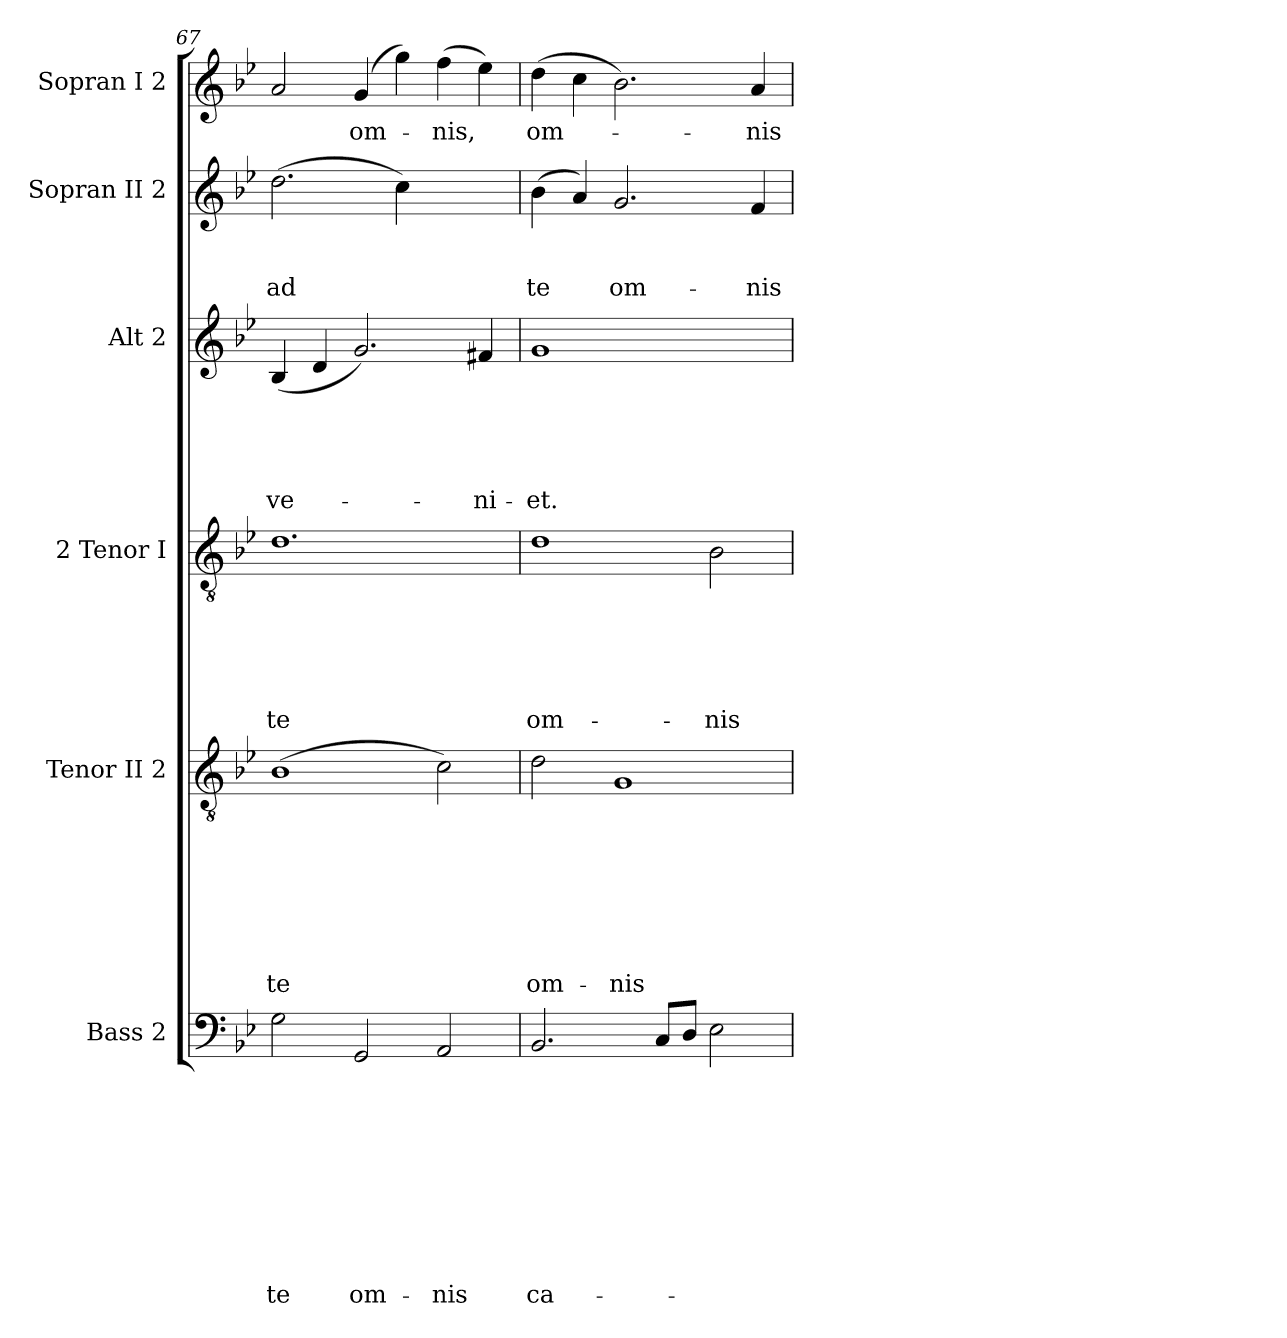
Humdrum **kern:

**kern	**text	**text	**text	**text	**text	**text	**text	**text	**text	**text	**kern	**text	**text	**text	**text	**text	**text	**text	**text	**kern	**text	**text	**text	**text	**text	**text	**kern	**text	**text	**text	**text	**text	**kern	**text	**text	**text	**kern	**text
*part6	*part6	*part6	*part6	*part6	*part6	*part6	*part6	*part6	*part6	*part6	*part5	*part5	*part5	*part5	*part5	*part5	*part5	*part5	*part5	*part4	*part4	*part4	*part4	*part4	*part4	*part4	*part3	*part3	*part3	*part3	*part3	*part3	*part2	*part2	*part2	*part2	*part1	*part1
*staff6	*staff6	*staff6	*staff6	*staff6	*staff6	*staff6	*staff6	*staff6	*staff6	*staff6	*staff5	*staff5	*staff5	*staff5	*staff5	*staff5	*staff5	*staff5	*staff5	*staff4	*staff4	*staff4	*staff4	*staff4	*staff4	*staff4	*staff3	*staff3	*staff3	*staff3	*staff3	*staff3	*staff2	*staff2	*staff2	*staff2	*staff1	*staff1
*I"Bass 2	*	*	*	*	*	*	*	*	*	*	*I"Tenor II 2	*	*	*	*	*	*	*	*	*I"2 Tenor I	*	*	*	*	*	*	*I"Alt 2	*	*	*	*	*	*I"Sopran II 2	*	*	*	*I"Sopran I 2	*
*clefF4	*	*	*	*	*	*	*	*	*	*	*clefGv2	*	*	*	*	*	*	*	*	*clefGv2	*	*	*	*	*	*	*clefG2	*	*	*	*	*	*clefG2	*	*	*	*clefG2	*
*k[b-e-]	*	*	*	*	*	*	*	*	*	*	*k[b-e-]	*	*	*	*	*	*	*	*	*k[b-e-]	*	*	*	*	*	*	*k[b-e-]	*	*	*	*	*	*k[b-e-]	*	*	*	*k[b-e-]	*
*B-:	*	*	*	*	*	*	*	*	*	*	*B-:	*	*	*	*	*	*	*	*	*B-:	*	*	*	*	*	*	*B-:	*	*	*	*	*	*B-:	*	*	*	*B-:	*
=67	=67	=67	=67	=67	=67	=67	=67	=67	=67	=67	=67	=67	=67	=67	=67	=67	=67	=67	=67	=67	=67	=67	=67	=67	=67	=67	=67	=67	=67	=67	=67	=67	=67	=67	=67	=67	=67	=67
!	!	!	!	!	!	!	!	!	!	!LO:LY:b	!	!	!	!	!	!	!	!	!LO:LY:b	!	!	!	!	!	!	!LO:LY:b	!	!	!	!	!	!LO:LY:b	!	!	!	!LO:LY:b	!	!
2G\	.	.	.	.	.	.	.	.	.	te	(>1B-	.	.	.	.	.	.	.	te	1.d	.	.	.	.	.	te	(<4B-/	.	.	.	.	ve-	(>2.dd\	.	.	ad	2a/	.
.	.	.	.	.	.	.	.	.	.	.	.	.	.	.	.	.	.	.	.	.	.	.	.	.	.	.	4d/	.	.	.	.	.	.	.	.	.	.	.
!	!	!	!	!	!	!	!	!	!	!LO:LY:b	!	!	!	!	!	!	!	!	!	!	!	!	!	!	!	!	!	!	!	!	!	!	!	!	!	!	!	!LO:LY:b
2GG/	.	.	.	.	.	.	.	.	.	om-	.	.	.	.	.	.	.	.	.	.	.	.	.	.	.	.	2.g/)	.	.	.	.	.	.	.	.	.	(4g/	om-
.	.	.	.	.	.	.	.	.	.	.	.	.	.	.	.	.	.	.	.	.	.	.	.	.	.	.	.	.	.	.	.	.	4cc\)	.	.	.	4gg\)	.
!	!	!	!	!	!	!	!	!	!	!LO:LY:b	!	!	!	!	!	!	!	!	!	!	!	!	!	!	!	!	!	!	!	!	!	!	!	!	!	!	!	!LO:LY:b
2AA/	.	.	.	.	.	.	.	.	.	-nis	2c\)	.	.	.	.	.	.	.	.	.	.	.	.	.	.	.	.	.	.	.	.	.	2ryy	.	.	.	(>4ff\	-nis,
!	!	!	!	!	!	!	!	!	!	!	!	!	!	!	!	!	!	!	!	!	!	!	!	!	!	!	!	!	!	!	!	!LO:LY:b	!	!	!	!	!	!
.	.	.	.	.	.	.	.	.	.	.	.	.	.	.	.	.	.	.	.	.	.	.	.	.	.	.	4f#X/	.	.	.	.	-ni-	.	.	.	.	4ee-\)	.
=68	=68	=68	=68	=68	=68	=68	=68	=68	=68	=68	=68	=68	=68	=68	=68	=68	=68	=68	=68	=68	=68	=68	=68	=68	=68	=68	=68	=68	=68	=68	=68	=68	=68	=68	=68	=68	=68	=68
!	!	!	!	!	!	!	!	!	!	!LO:LY:b	!	!	!	!	!	!	!	!	!LO:LY:b	!	!	!	!	!	!	!LO:LY:b	!	!	!	!	!	!LO:LY:b	!	!	!	!LO:LY:b	!	!LO:LY:b
2.BB-/	.	.	.	.	.	.	.	.	.	ca-	2d\	.	.	.	.	.	.	.	om-	1d	.	.	.	.	.	om-	1g	.	.	.	.	-et.	(>4b-\	.	.	te	(>4dd\	om-
.	.	.	.	.	.	.	.	.	.	.	.	.	.	.	.	.	.	.	.	.	.	.	.	.	.	.	.	.	.	.	.	.	4a/)	.	.	.	4cc\	.
!	!	!	!	!	!	!	!	!	!	!	!	!	!	!	!	!	!	!	!LO:LY:b	!	!	!	!	!	!	!	!	!	!	!	!	!	!	!	!	!LO:LY:b	!	!
.	.	.	.	.	.	.	.	.	.	.	1G	.	.	.	.	.	.	.	-nis	.	.	.	.	.	.	.	.	.	.	.	.	.	2.g/	.	.	om-	2.b-\)	.
8C/L	.	.	.	.	.	.	.	.	.	.	.	.	.	.	.	.	.	.	.	.	.	.	.	.	.	.	.	.	.	.	.	.	.	.	.	.	.	.
8D/J	.	.	.	.	.	.	.	.	.	.	.	.	.	.	.	.	.	.	.	.	.	.	.	.	.	.	.	.	.	.	.	.	.	.	.	.	.	.
!	!	!	!	!	!	!	!	!	!	!	!	!	!	!	!	!	!	!	!	!	!	!	!	!	!	!LO:LY:b	!	!	!	!	!	!	!	!	!	!	!	!
2E-\	.	.	.	.	.	.	.	.	.	.	.	.	.	.	.	.	.	.	.	2B-\	.	.	.	.	.	-nis	2ryy	.	.	.	.	.	.	.	.	.	.	.
!	!	!	!	!	!	!	!	!	!	!	!	!	!	!	!	!	!	!	!	!	!	!	!	!	!	!	!	!	!	!	!	!	!	!	!	!LO:LY:b	!	!LO:LY:b
.	.	.	.	.	.	.	.	.	.	.	.	.	.	.	.	.	.	.	.	.	.	.	.	.	.	.	.	.	.	.	.	.	4f/	.	.	-nis	4a/	-nis
=	=	=	=	=	=	=	=	=	=	=	=	=	=	=	=	=	=	=	=	=	=	=	=	=	=	=	=	=	=	=	=	=	=	=	=	=	=	=
*-	*-	*-	*-	*-	*-	*-	*-	*-	*-	*-	*-	*-	*-	*-	*-	*-	*-	*-	*-	*-	*-	*-	*-	*-	*-	*-	*-	*-	*-	*-	*-	*-	*-	*-	*-	*-	*-	*-
